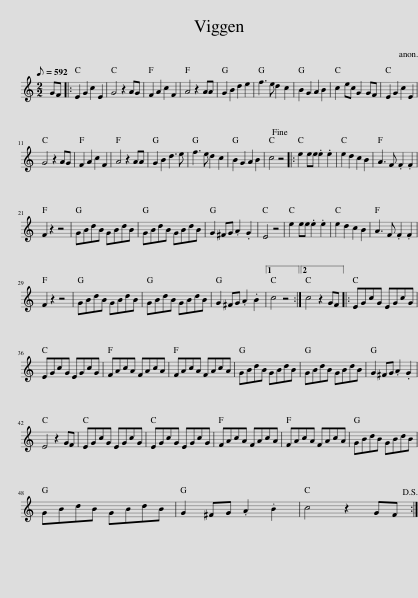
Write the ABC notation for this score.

X:1
L:1/8
Q:1/8=592
M:2/2
I:linebreak $
K:C
V:1 treble
V:1
 GF |: E2 G2 c2 E2 | G4 z2 AG | F2 A2 c2 F2 | A4 z2 AA | %5
 G2 B2 d2 e2 | f3 e d2 c2 | B2 G2 A2 B2 | c2 ec G2 GF | E2 G2 c2 E2 |$ %10
 G4 z2 AG | F2 A2 c2 F2 | A4 z2 AA | G2 B2 d3 e | f3 e d2 c2 | %15
 B2 G2 A2 B2 | c4 z4!fine! |: e2 ee .e2 .e2 | e2 d2 c2 B2 | A3 F .F2 .F2 |$ %20
 F2 z2 z4 | GBdB GBdB | GBdB GBdB | G2 ^FG .A2 .G2 | E4 z4 | %25
 e2 ee .e2 .e2 | e2 d2 c2 B2 | A3 F .F2 .F2 |$ F2 z2 z4 | GBdB GBdB | %30
 GBdB GBdB | G2 ^FG .A2 .B2 |1 c4 z4 :|2 c4 z2 GF |: EGcG EGcG |$ %35
 EGcG EGcG | FAcA FAcA | FAcA FAcA | GBdB GBdB | GBdB GBdB | %40
 G2 ^FG .A2 .G2 |$ E4 z2 GF | EGcG EGcG | EGcG EGcG | FAcA FAcA | %45
 FAcA FAcA | GBdB GBdB |$ GBdB GBdB | G2 ^FG .A2 .B2 | c4 z2 GF!D.S.! :| %50
